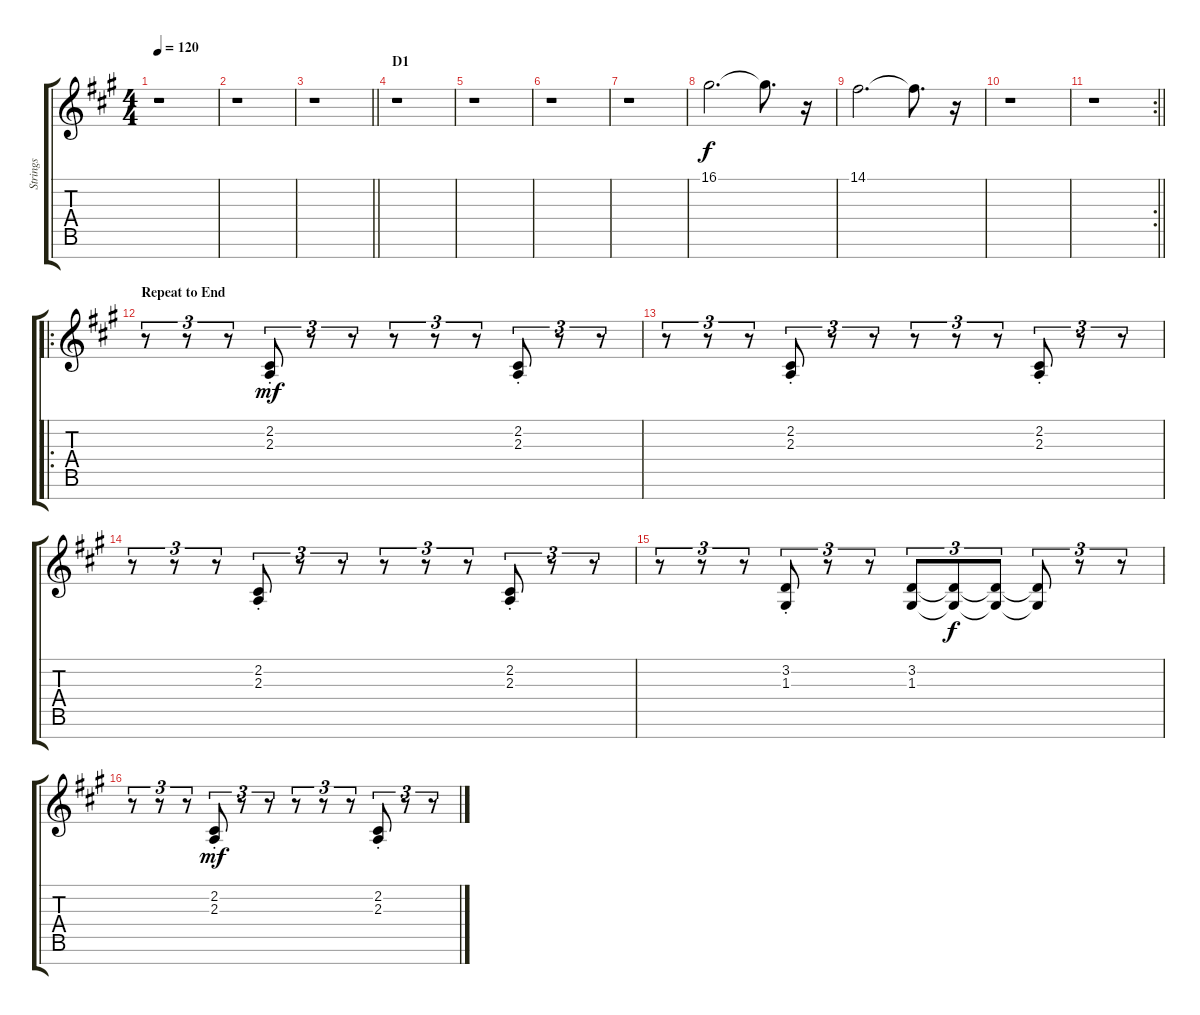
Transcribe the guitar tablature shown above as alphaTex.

\track ("Strings" "Strings") {instrument stringensemble1}
\staff {score tabs}
\tuning (E4 B3 G3 D3 A2 E2 B1) {hide}
\ts (4 4)
\tempo 120
\clef g2
\ks a
r.1{dy f} |
r.1 |
\barLineRight lightlight
r.1 |
\section ("" "D1")
r.1 |
r.1 |
r.1 |
r.1{volume 7} |
16.1.2{d volume 11} 16.1{t}.8{d} r.16{volume 7} |
14.1.2{d volume 11} 14.1{t}.8{d} r.16 |
r.1 |
\rc 2
\barLineRight lightlight
r.1 |
\ro
\section ("" "Repeat to End")
r.8{tu (3 2)} r.8{tu (3 2)} r.8{tu (3 2)} (2.2{st} 2.3{st}).8{tu (3 2) dy mf} r.8{tu (3 2)} r.8{tu (3 2)} r.8{tu (3 2)} r.8{tu (3 2)} r.8{tu (3 2)} (2.2{st} 2.3{st}).8{tu (3 2)} r.8{tu (3 2)} r.8{tu (3 2)} |
r.8{tu (3 2)} r.8{tu (3 2)} r.8{tu (3 2)} (2.2{st} 2.3{st}).8{tu (3 2)} r.8{tu (3 2)} r.8{tu (3 2)} r.8{tu (3 2)} r.8{tu (3 2)} r.8{tu (3 2)} (2.2{st} 2.3{st}).8{tu (3 2)} r.8{tu (3 2)} r.8{tu (3 2)} |
r.8{tu (3 2)} r.8{tu (3 2)} r.8{tu (3 2)} (2.2{st} 2.3{st}).8{tu (3 2)} r.8{tu (3 2)} r.8{tu (3 2)} r.8{tu (3 2)} r.8{tu (3 2)} r.8{tu (3 2)} (2.2{st} 2.3{st}).8{tu (3 2)} r.8{tu (3 2)} r.8{tu (3 2)} |
r.8{tu (3 2)} r.8{tu (3 2)} r.8{tu (3 2)} (3.2{st} 1.3{st}).8{tu (3 2)} r.8{tu (3 2)} r.8{tu (3 2)} (3.2 1.3).8{tu (3 2)} (3.2{t} 1.3{t}).8{tu (3 2) dy f} (3.2{t} 1.3{t}).8{tu (3 2)} (3.2{t} 1.3{t}).8{tu (3 2)} r.8{tu (3 2)} r.8{tu (3 2)} |
r.8{tu (3 2)} r.8{tu (3 2)} r.8{tu (3 2)} (2.2{st} 2.3{st}).8{tu (3 2) dy mf} r.8{tu (3 2)} r.8{tu (3 2)} r.8{tu (3 2)} r.8{tu (3 2)} r.8{tu (3 2)} (2.2{st} 2.3{st}).8{tu (3 2)} r.8{tu (3 2)} r.8{tu (3 2)}
